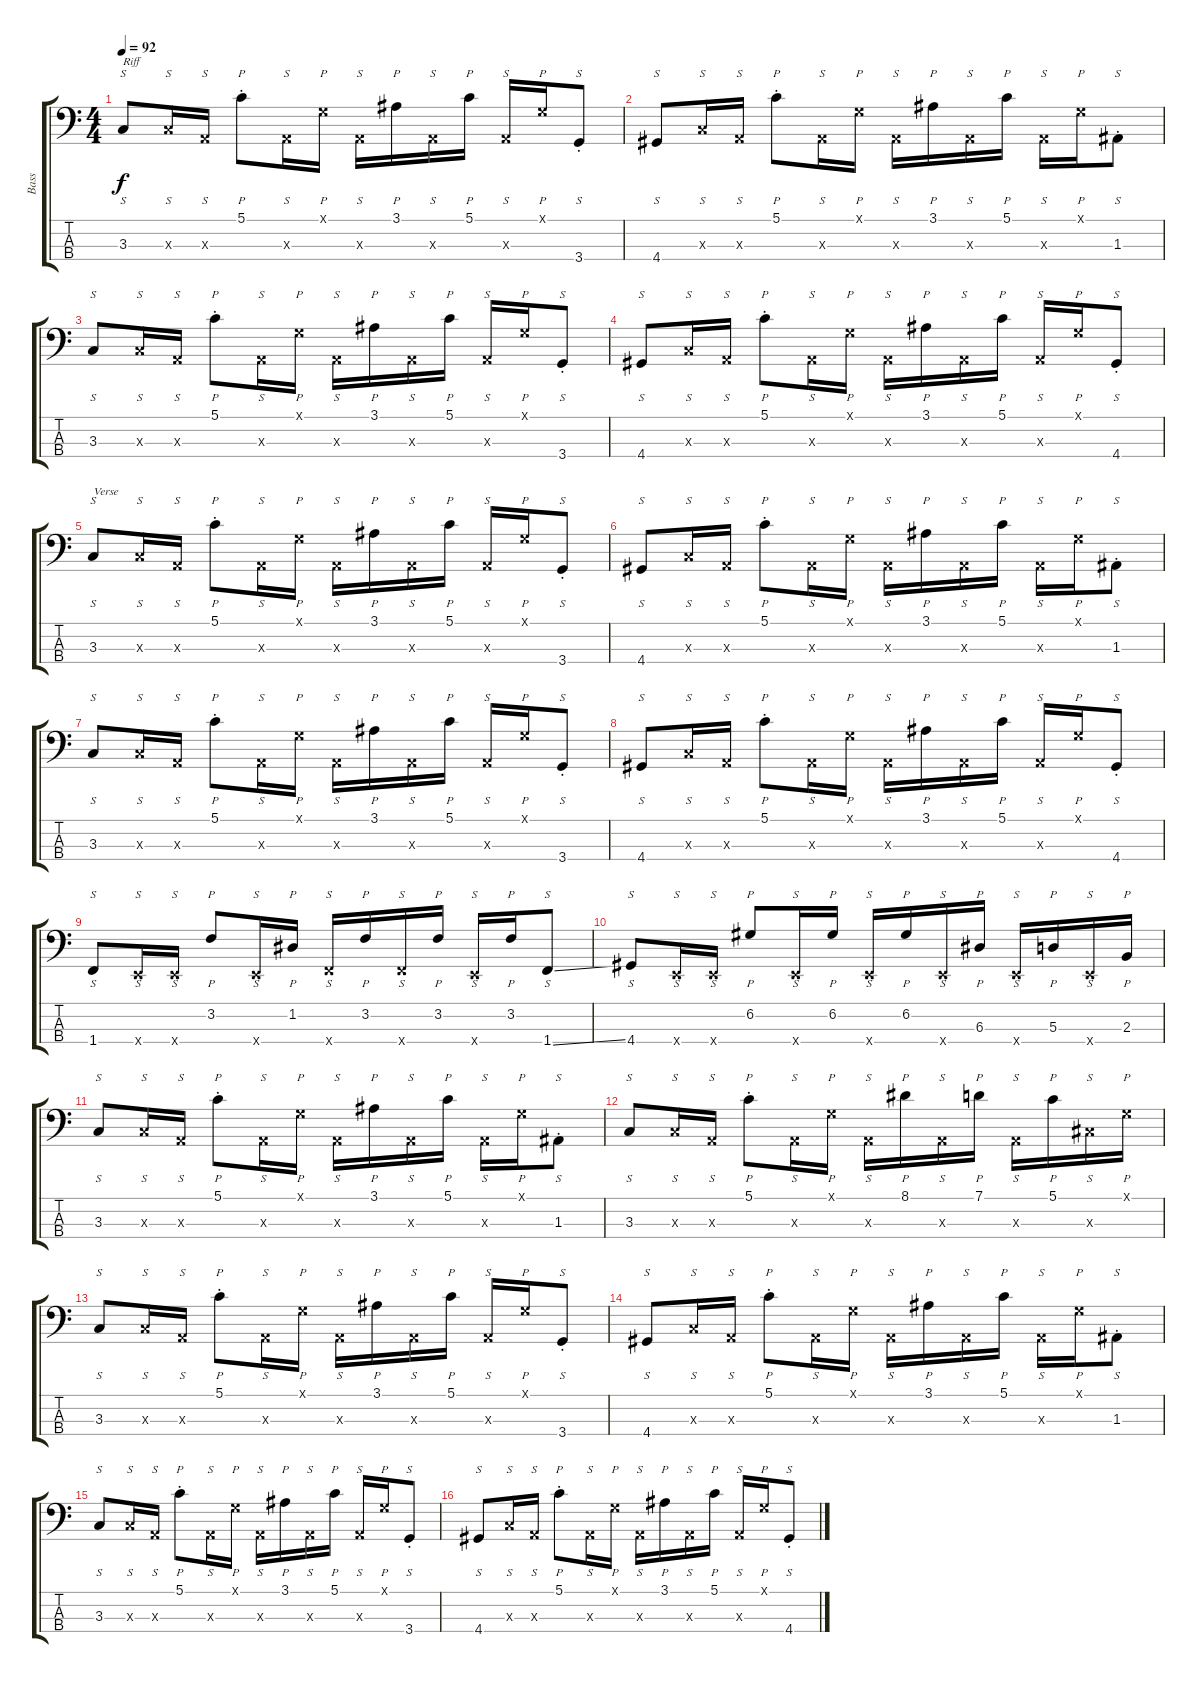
\track ("Bass" "Bass") {instrument electricbassfinger}
\staff {score tabs}
\tuning (G2 D2 A1 E1) {hide}
\ts (4 4)
\tempo 92
\clef f4
\ks c
3.3.8{s txt "Riff" dy f instrument slapbass1} 3.3{x}.16{s} 0.3{x}.16{s} 5.1{st}.8{p} 0.3{x}.16{s} 0.1{x}.16{p} 0.3{x}.16{s} 3.1.16{p} 0.3{x}.16{s} 5.1.16{p} 0.3{x}.16{s} 0.1{x}.16{p} 3.4{st}.8{s} |
4.4.8{s} 3.3{x}.16{s} 0.3{x}.16{s} 5.1{st}.8{p} 0.3{x}.16{s} 0.1{x}.16{p} 0.3{x}.16{s} 3.1.16{p} 0.3{x}.16{s} 5.1.16{p} 0.3{x}.16{s} 0.1{x}.16{p} 1.3{st}.8{s} |
3.3.8{s} 3.3{x}.16{s} 0.3{x}.16{s} 5.1{st}.8{p} 0.3{x}.16{s} 0.1{x}.16{p} 0.3{x}.16{s} 3.1.16{p} 0.3{x}.16{s} 5.1.16{p} 0.3{x}.16{s} 0.1{x}.16{p} 3.4{st}.8{s} |
4.4.8{s} 3.3{x}.16{s} 0.3{x}.16{s} 5.1{st}.8{p} 0.3{x}.16{s} 0.1{x}.16{p} 0.3{x}.16{s} 3.1.16{p} 0.3{x}.16{s} 5.1.16{p} 0.3{x}.16{s} 0.1{x}.16{p} 4.4{st}.8{s} |
3.3.8{s txt "Verse" instrument slapbass1} 3.3{x}.16{s} 0.3{x}.16{s} 5.1{st}.8{p} 0.3{x}.16{s} 0.1{x}.16{p} 0.3{x}.16{s} 3.1.16{p} 0.3{x}.16{s} 5.1.16{p} 0.3{x}.16{s} 0.1{x}.16{p} 3.4{st}.8{s} |
4.4.8{s} 3.3{x}.16{s} 0.3{x}.16{s} 5.1{st}.8{p} 0.3{x}.16{s} 0.1{x}.16{p} 0.3{x}.16{s} 3.1.16{p} 0.3{x}.16{s} 5.1.16{p} 0.3{x}.16{s} 0.1{x}.16{p} 1.3{st}.8{s} |
3.3.8{s} 3.3{x}.16{s} 0.3{x}.16{s} 5.1{st}.8{p} 0.3{x}.16{s} 0.1{x}.16{p} 0.3{x}.16{s} 3.1.16{p} 0.3{x}.16{s} 5.1.16{p} 0.3{x}.16{s} 0.1{x}.16{p} 3.4{st}.8{s} |
4.4.8{s} 3.3{x}.16{s} 0.3{x}.16{s} 5.1{st}.8{p} 0.3{x}.16{s} 0.1{x}.16{p} 0.3{x}.16{s} 3.1.16{p} 0.3{x}.16{s} 5.1.16{p} 0.3{x}.16{s} 0.1{x}.16{p} 4.4{st}.8{s} |
1.4.8{s} 0.4{x}.16{s} 0.4{x}.16{s} 3.2.8{p} 0.4{x}.16{s} 1.2.16{p} 1.4{x}.16{s} 3.2.16{p} 1.4{x}.16{s} 3.2.16{p} 0.4{x}.16{s} 3.2.16{p} 1.4{ss}.8{s} |
4.4.8{s} 0.4{x}.16{s} 0.4{x}.16{s} 6.2.8{p} 0.4{x}.16{s} 6.2.16{p} 0.4{x}.16{s} 6.2.16{p} 0.4{x}.16{s} 6.3.16{p} 0.4{x}.16{s} 5.3.16{p} 0.4{x}.16{s} 2.3.16{p} |
3.3.8{s} 3.3{x}.16{s} 0.3{x}.16{s} 5.1{st}.8{p} 0.3{x}.16{s} 0.1{x}.16{p} 0.3{x}.16{s} 3.1.16{p} 0.3{x}.16{s} 5.1.16{p} 0.3{x}.16{s} 0.1{x}.16{p} 1.3{st}.8{s} |
3.3.8{s} 3.3{x}.16{s} 0.3{x}.16{s} 5.1{st}.8{p} 0.3{x}.16{s} 0.1{x}.16{p} 0.3{x}.16{s} 8.1.16{p} 0.3{x}.16{s} 7.1.16{p} 0.3{x}.16{s} 5.1.16{p} 4.3{x}.16{s} 0.1{x}.16{p} |
3.3.8{s} 3.3{x}.16{s} 0.3{x}.16{s} 5.1{st}.8{p} 0.3{x}.16{s} 0.1{x}.16{p} 0.3{x}.16{s} 3.1.16{p} 0.3{x}.16{s} 5.1.16{p} 0.3{x}.16{s} 0.1{x}.16{p} 3.4{st}.8{s} |
4.4.8{s} 3.3{x}.16{s} 0.3{x}.16{s} 5.1{st}.8{p} 0.3{x}.16{s} 0.1{x}.16{p} 0.3{x}.16{s} 3.1.16{p} 0.3{x}.16{s} 5.1.16{p} 0.3{x}.16{s} 0.1{x}.16{p} 1.3{st}.8{s} |
3.3.8{s} 3.3{x}.16{s} 0.3{x}.16{s} 5.1{st}.8{p} 0.3{x}.16{s} 0.1{x}.16{p} 0.3{x}.16{s} 3.1.16{p} 0.3{x}.16{s} 5.1.16{p} 0.3{x}.16{s} 0.1{x}.16{p} 3.4{st}.8{s} |
4.4.8{s} 3.3{x}.16{s} 0.3{x}.16{s} 5.1{st}.8{p} 0.3{x}.16{s} 0.1{x}.16{p} 0.3{x}.16{s} 3.1.16{p} 0.3{x}.16{s} 5.1.16{p} 0.3{x}.16{s} 0.1{x}.16{p} 4.4{st}.8{s}
